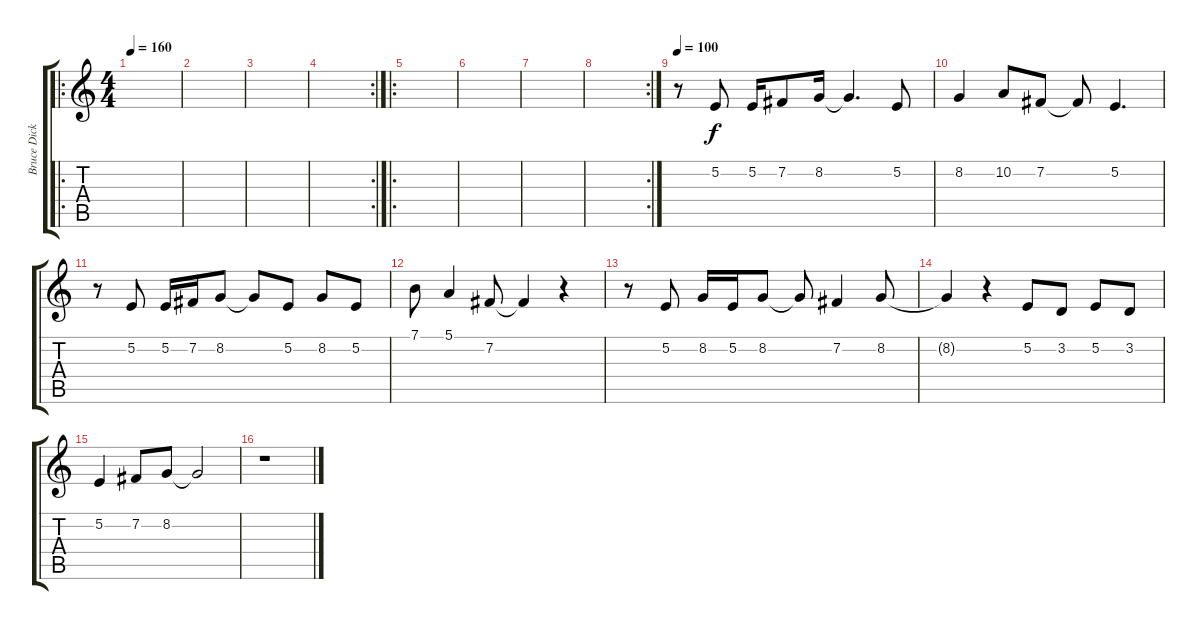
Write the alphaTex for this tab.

\track ("Bruce Dickinson" "Bruce Dick") {instrument cello}
\staff {score tabs}
\tuning (E4 B3 G3 D3 A2 E2) {hide}
\ro
\ts (4 4)
\tempo 160
\clef g2
\ks c
|
|
|
\rc 2
|
\ro
|
|
|
\rc 2
|
\tempo 100
r.8 5.2.8 5.2.16 7.2.8 8.2.16 8.2{t}.4{d} 5.2.8 |
8.2.4 10.2.8 7.2.8 7.2{t}.8 5.2.4{d} |
r.8 5.2.8 5.2.16 7.2.16 8.2.8 8.2{t}.8 5.2.8 8.2.8 5.2.8 |
7.1.8 5.1.4 7.2.8 7.2{t}.4 r.4 |
r.8 5.2.8 8.2.16 5.2.16 8.2.8 8.2{t}.8 7.2.4 8.2.8 |
8.2{t}.4 r.4 5.2.8 3.2.8 5.2.8 3.2.8 |
5.2.4 7.2.8 8.2.8 8.2{t}.2 |
r.1
